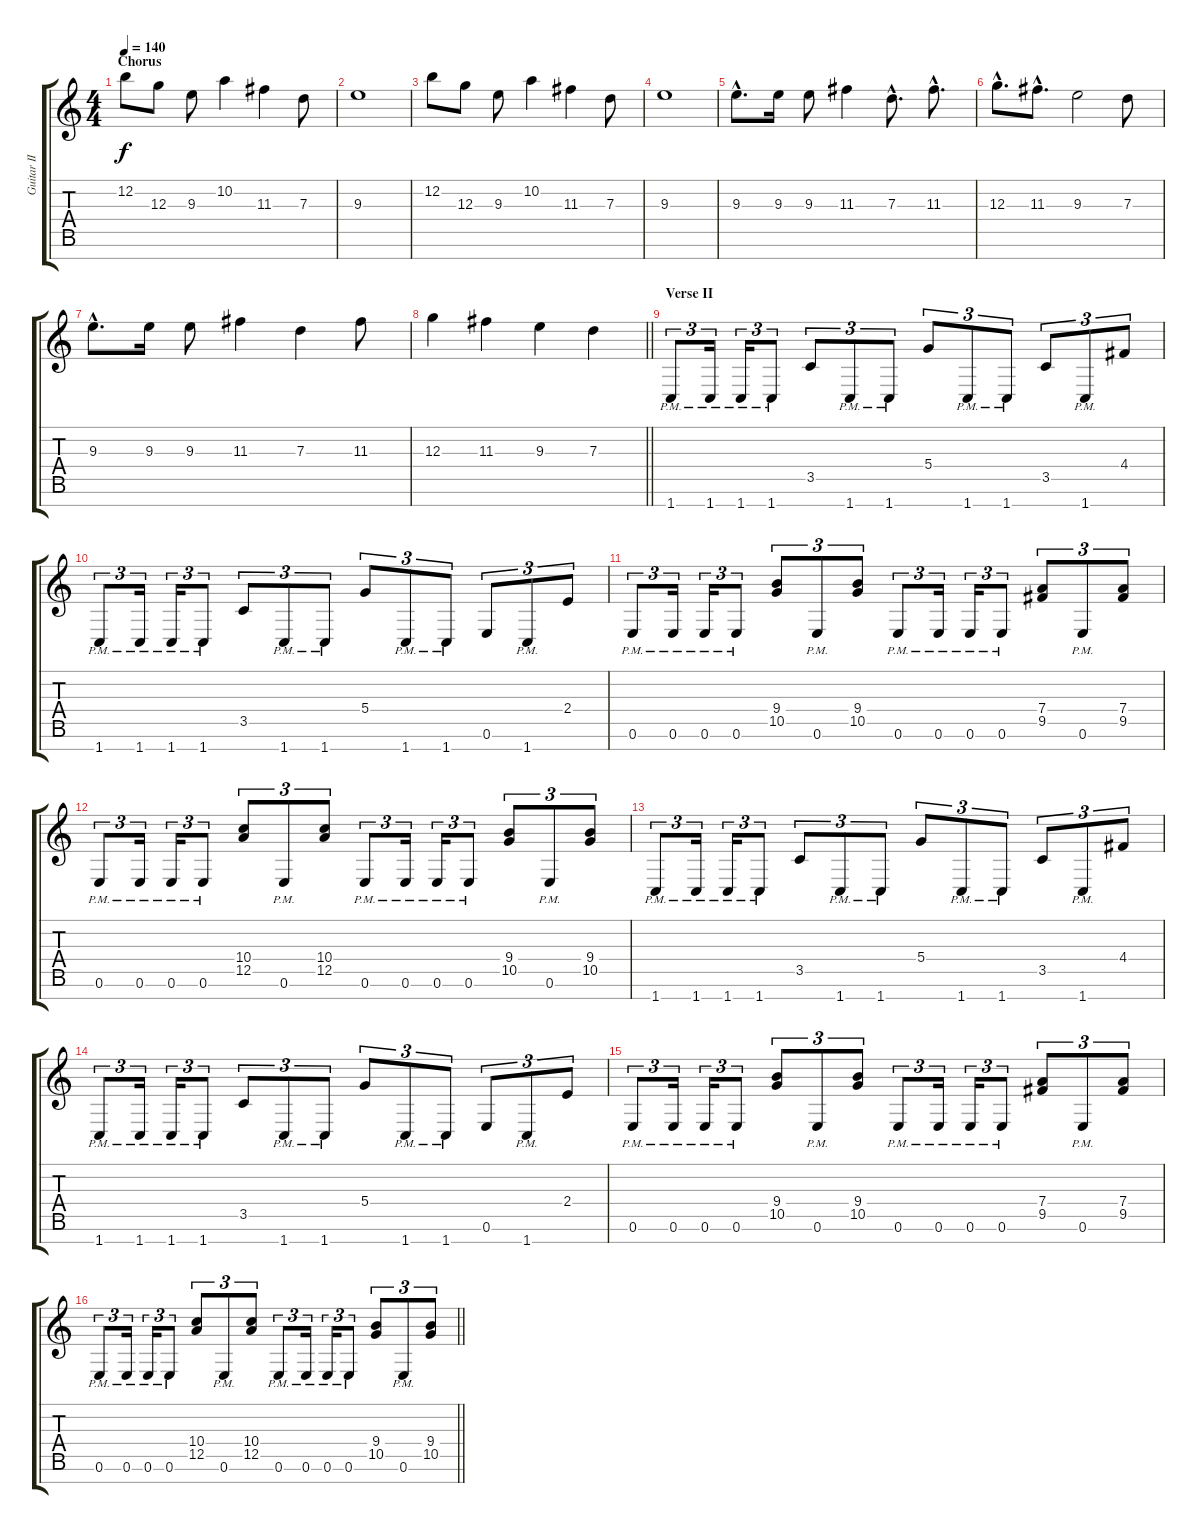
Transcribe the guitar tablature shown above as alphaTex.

\track ("Guitar II" "Guitar II") {instrument distortionguitar}
\staff {score tabs}
\tuning (E4 B3 G3 D3 A2 E2 B1) {hide}
\ts (4 4)
\section ("" "Chorus")
\tempo 140
\clef g2
\ks c
12.2.8{dy f} 12.3.8 9.3.8 10.2.4 11.3.4 7.3.8 |
9.3.1 |
12.2.8 12.3.8 9.3.8 10.2.4 11.3.4 7.3.8 |
9.3.1 |
9.3{hac}.8{d} 9.3.16 9.3.8 11.3.4 7.3{hac}.8{d} 11.3{hac}.8{d} |
12.3{hac}.8{d} 11.3{hac}.8{d} 9.3.2 7.3.8 |
9.3{hac}.8{d} 9.3.16 9.3.8 11.3.4 7.3.4 11.3.8 |
\barLineRight lightlight
12.3.4 11.3.4 9.3.4 7.3.4 |
\section ("" "Verse II")
1.7{pm}.8{tu (3 2)} 1.7{pm}.16{tu (3 2)} 1.7{pm}.16{tu (3 2)} 1.7{pm}.8{tu (3 2)} 3.5.8{tu (3 2)} 1.7{pm}.8{tu (3 2)} 1.7{pm}.8{tu (3 2)} 5.4.8{tu (3 2)} 1.7{pm}.8{tu (3 2)} 1.7{pm}.8{tu (3 2)} 3.5.8{tu (3 2)} 1.7{pm}.8{tu (3 2)} 4.4.8{tu (3 2)} |
1.7{pm}.8{tu (3 2)} 1.7{pm}.16{tu (3 2)} 1.7{pm}.16{tu (3 2)} 1.7{pm}.8{tu (3 2)} 3.5.8{tu (3 2)} 1.7{pm}.8{tu (3 2)} 1.7{pm}.8{tu (3 2)} 5.4.8{tu (3 2)} 1.7{pm}.8{tu (3 2)} 1.7{pm}.8{tu (3 2)} 0.6.8{tu (3 2)} 1.7{pm}.8{tu (3 2)} 2.4.8{tu (3 2)} |
0.6{pm}.8{tu (3 2)} 0.6{pm}.16{tu (3 2)} 0.6{pm}.16{tu (3 2)} 0.6{pm}.8{tu (3 2)} (9.4 10.5).8{tu (3 2)} 0.6{pm}.8{tu (3 2)} (9.4 10.5).8{tu (3 2)} 0.6{pm}.8{tu (3 2)} 0.6{pm}.16{tu (3 2)} 0.6{pm}.16{tu (3 2)} 0.6{pm}.8{tu (3 2)} (7.4 9.5).8{tu (3 2)} 0.6{pm}.8{tu (3 2)} (7.4 9.5).8{tu (3 2)} |
0.6{pm}.8{tu (3 2)} 0.6{pm}.16{tu (3 2)} 0.6{pm}.16{tu (3 2)} 0.6{pm}.8{tu (3 2)} (10.4 12.5).8{tu (3 2)} 0.6{pm}.8{tu (3 2)} (10.4 12.5).8{tu (3 2)} 0.6{pm}.8{tu (3 2)} 0.6{pm}.16{tu (3 2)} 0.6{pm}.16{tu (3 2)} 0.6{pm}.8{tu (3 2)} (9.4 10.5).8{tu (3 2)} 0.6{pm}.8{tu (3 2)} (9.4 10.5).8{tu (3 2)} |
1.7{pm}.8{tu (3 2)} 1.7{pm}.16{tu (3 2)} 1.7{pm}.16{tu (3 2)} 1.7{pm}.8{tu (3 2)} 3.5.8{tu (3 2)} 1.7{pm}.8{tu (3 2)} 1.7{pm}.8{tu (3 2)} 5.4.8{tu (3 2)} 1.7{pm}.8{tu (3 2)} 1.7{pm}.8{tu (3 2)} 3.5.8{tu (3 2)} 1.7{pm}.8{tu (3 2)} 4.4.8{tu (3 2)} |
1.7{pm}.8{tu (3 2)} 1.7{pm}.16{tu (3 2)} 1.7{pm}.16{tu (3 2)} 1.7{pm}.8{tu (3 2)} 3.5.8{tu (3 2)} 1.7{pm}.8{tu (3 2)} 1.7{pm}.8{tu (3 2)} 5.4.8{tu (3 2)} 1.7{pm}.8{tu (3 2)} 1.7{pm}.8{tu (3 2)} 0.6.8{tu (3 2)} 1.7{pm}.8{tu (3 2)} 2.4.8{tu (3 2)} |
0.6{pm}.8{tu (3 2)} 0.6{pm}.16{tu (3 2)} 0.6{pm}.16{tu (3 2)} 0.6{pm}.8{tu (3 2)} (9.4 10.5).8{tu (3 2)} 0.6{pm}.8{tu (3 2)} (9.4 10.5).8{tu (3 2)} 0.6{pm}.8{tu (3 2)} 0.6{pm}.16{tu (3 2)} 0.6{pm}.16{tu (3 2)} 0.6{pm}.8{tu (3 2)} (7.4 9.5).8{tu (3 2)} 0.6{pm}.8{tu (3 2)} (7.4 9.5).8{tu (3 2)} |
\barLineRight lightlight
0.6{pm}.8{tu (3 2)} 0.6{pm}.16{tu (3 2)} 0.6{pm}.16{tu (3 2)} 0.6{pm}.8{tu (3 2)} (10.4 12.5).8{tu (3 2)} 0.6{pm}.8{tu (3 2)} (10.4 12.5).8{tu (3 2)} 0.6{pm}.8{tu (3 2)} 0.6{pm}.16{tu (3 2)} 0.6{pm}.16{tu (3 2)} 0.6{pm}.8{tu (3 2)} (9.4 10.5).8{tu (3 2)} 0.6{pm}.8{tu (3 2)} (9.4 10.5).8{tu (3 2)}
